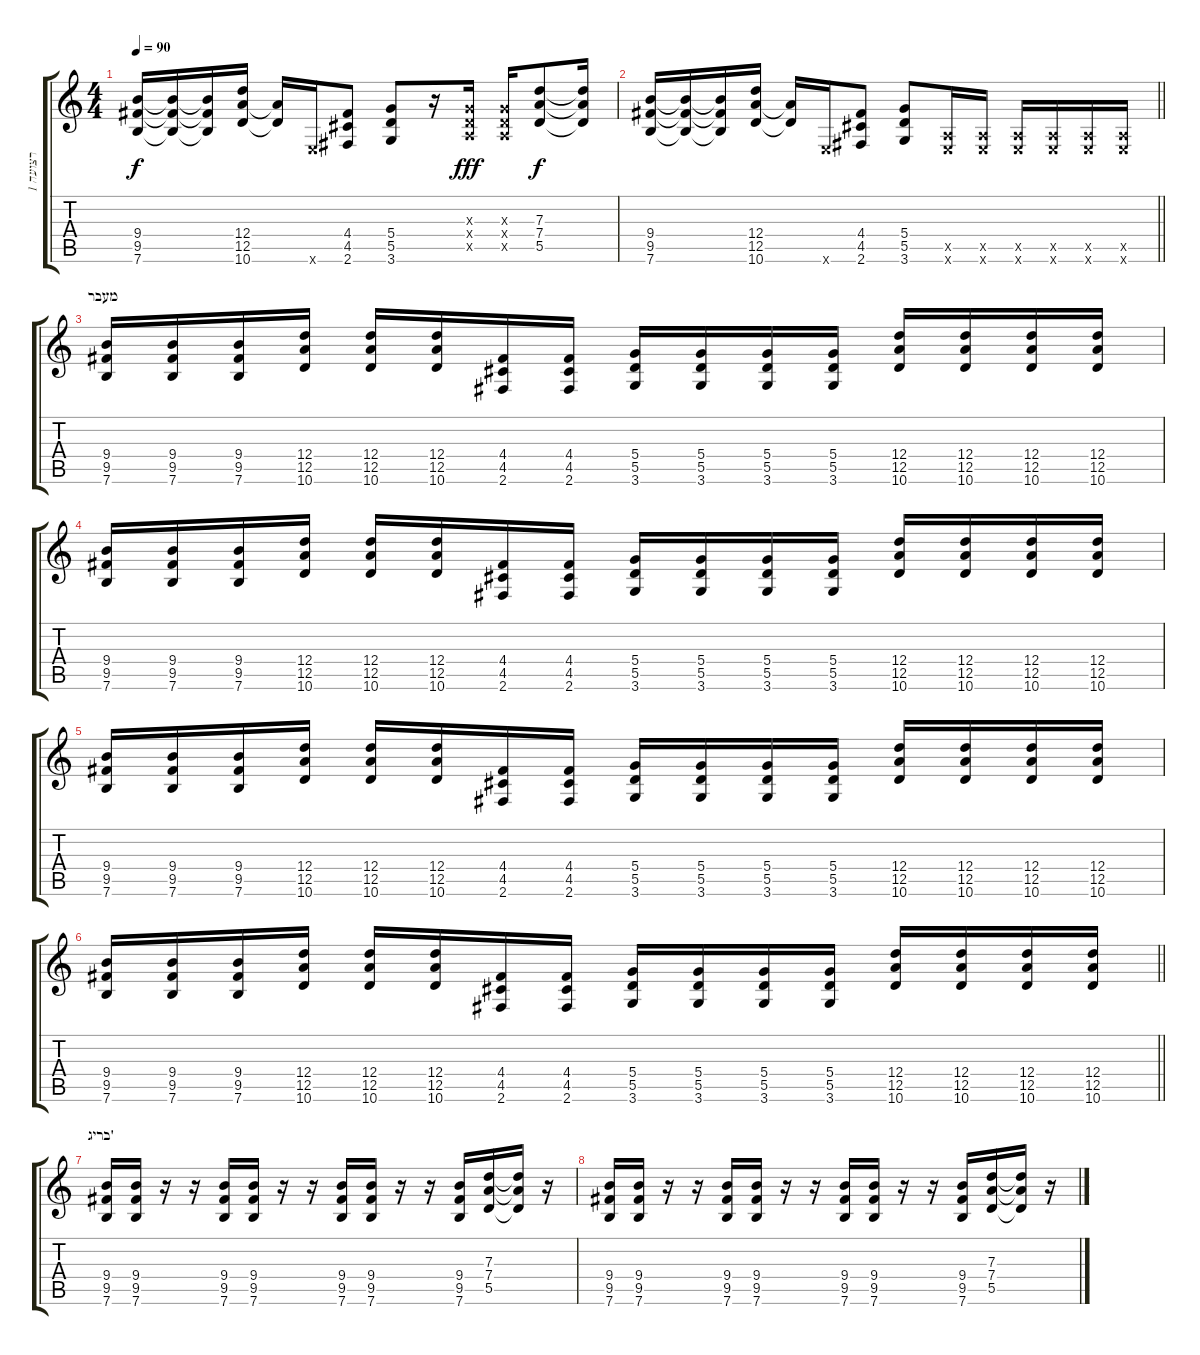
\track ("רצועה 1" "רצועה 1") {instrument distortionguitar}
\staff {score tabs}
\tuning (E4 B3 G3 D3 A2 E2) {hide}
\ts (4 4)
\tempo 90
\clef g2
\ks c
(9.4 9.5 7.6).16{dy f} (9.4{t} 9.5{t} 7.6{t}).16 (9.4{t} 9.5{t} 7.6{t}).16 (12.4 12.5 10.6).16 (12.5{t} 10.6{t}).16 0.6{x}.16 (4.4 4.5 2.6).8 (5.4 5.5 3.6).8 r.16 (0.3{x} 0.4{x} 0.5{x}).16{dy fff} (0.3{x} 0.4{x} 0.5{x}).16 (7.3 7.4 5.5).8{dy f} (7.3{t} 7.4{t} 5.5{t}).16 |
\barLineRight lightlight
(9.4 9.5 7.6).16{volume 13 balance 8} (9.4{t} 9.5{t} 7.6{t}).16 (9.4{t} 9.5{t} 7.6{t}).16 (12.4 12.5 10.6).16 (12.5{t} 10.6{t}).16 0.6{x}.16 (4.4 4.5 2.6).8 (5.4 5.5 3.6).8 (0.5{x} 0.6{x}).16 (0.5{x} 0.6{x}).16 (0.5{x} 0.6{x}).16 (0.5{x} 0.6{x}).16 (0.5{x} 0.6{x}).16 (0.5{x} 0.6{x}).16 |
\section ("" "מעבר")
(9.4 9.5 7.6).16 (9.4 9.5 7.6).16 (9.4 9.5 7.6).16 (12.4 12.5 10.6).16 (12.4 12.5 10.6).16 (12.4 12.5 10.6).16 (4.4 4.5 2.6).16 (4.4 4.5 2.6).16 (5.4 5.5 3.6).16 (5.4 5.5 3.6).16 (5.4 5.5 3.6).16 (5.4 5.5 3.6).16 (12.4 12.5 10.6).16 (12.4 12.5 10.6).16 (12.4 12.5 10.6).16 (12.4 12.5 10.6).16 |
(9.4 9.5 7.6).16 (9.4 9.5 7.6).16 (9.4 9.5 7.6).16 (12.4 12.5 10.6).16 (12.4 12.5 10.6).16 (12.4 12.5 10.6).16 (4.4 4.5 2.6).16 (4.4 4.5 2.6).16 (5.4 5.5 3.6).16 (5.4 5.5 3.6).16 (5.4 5.5 3.6).16 (5.4 5.5 3.6).16 (12.4 12.5 10.6).16 (12.4 12.5 10.6).16 (12.4 12.5 10.6).16 (12.4 12.5 10.6).16 |
(9.4 9.5 7.6).16 (9.4 9.5 7.6).16 (9.4 9.5 7.6).16 (12.4 12.5 10.6).16 (12.4 12.5 10.6).16 (12.4 12.5 10.6).16 (4.4 4.5 2.6).16 (4.4 4.5 2.6).16 (5.4 5.5 3.6).16 (5.4 5.5 3.6).16 (5.4 5.5 3.6).16 (5.4 5.5 3.6).16 (12.4 12.5 10.6).16 (12.4 12.5 10.6).16 (12.4 12.5 10.6).16 (12.4 12.5 10.6).16 |
\barLineRight lightlight
(9.4 9.5 7.6).16 (9.4 9.5 7.6).16 (9.4 9.5 7.6).16 (12.4 12.5 10.6).16 (12.4 12.5 10.6).16 (12.4 12.5 10.6).16 (4.4 4.5 2.6).16 (4.4 4.5 2.6).16 (5.4 5.5 3.6).16 (5.4 5.5 3.6).16 (5.4 5.5 3.6).16 (5.4 5.5 3.6).16 (12.4 12.5 10.6).16 (12.4 12.5 10.6).16 (12.4 12.5 10.6).16 (12.4 12.5 10.6).16 |
\section ("" "בריג'")
(9.4 9.5 7.6).16 (9.4 9.5 7.6).16 r.16 r.16 (9.4 9.5 7.6).16 (9.4 9.5 7.6).16 r.16 r.16 (9.4 9.5 7.6).16 (9.4 9.5 7.6).16 r.16 r.16 (9.4 9.5 7.6).16 (7.3 7.4 5.5).16 (7.3{t} 7.4{t} 5.5{t}).16 r.16 |
(9.4 9.5 7.6).16 (9.4 9.5 7.6).16 r.16 r.16 (9.4 9.5 7.6).16 (9.4 9.5 7.6).16 r.16 r.16 (9.4 9.5 7.6).16 (9.4 9.5 7.6).16 r.16 r.16 (9.4 9.5 7.6).16 (7.3 7.4 5.5).16 (7.3{t} 7.4{t} 5.5{t}).16 r.16
